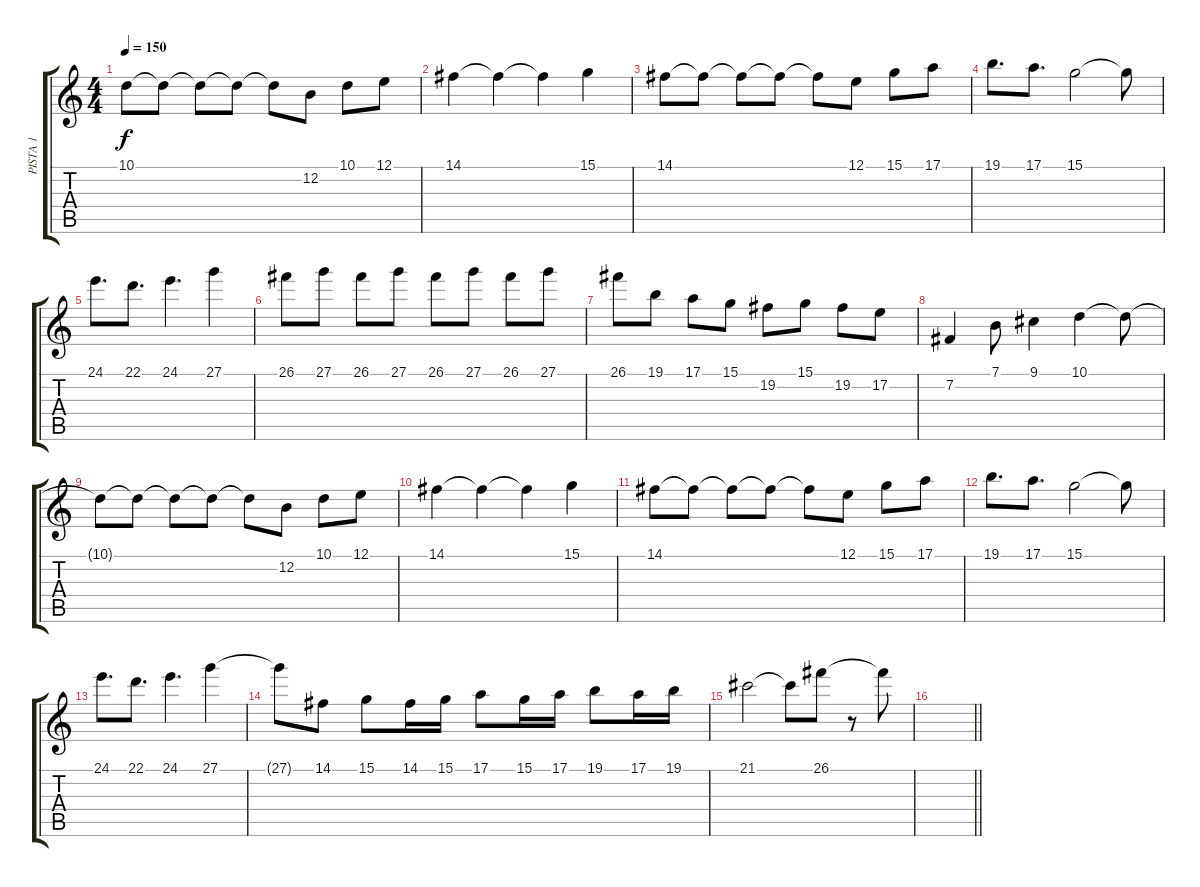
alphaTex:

\track ("PISTA 1" "PISTA 1") {instrument trombone}
\staff {score tabs}
\tuning (E4 B3 G3 D3 A2 E2) {hide}
\ts (4 4)
\tempo 150
\clef g2
\ks c
10.1{t}.8{dy f} 10.1{t}.8 10.1{t}.8 10.1{t}.8 10.1{t}.8 12.2.8 10.1.8 12.1.8 |
14.1.4 14.1{t}.4 14.1{t}.4 15.1.4 |
14.1.8 14.1{t}.8 14.1{t}.8 14.1{t}.8 14.1{t}.8 12.1.8 15.1.8 17.1.8 |
19.1.8{d} 17.1.8{d} 15.1.2 15.1{t}.8 |
24.1.8{d} 22.1.8{d} 24.1.4{d} 27.1.4 |
26.1.8 27.1.8 26.1.8 27.1.8 26.1.8 27.1.8 26.1.8 27.1.8 |
26.1.8 19.1.8 17.1.8 15.1.8 19.2.8 15.1.8 19.2.8 17.2.8 |
7.2.4 7.1.8 9.1.4 10.1.4 10.1{t}.8 |
10.1{t}.8 10.1{t}.8 10.1{t}.8 10.1{t}.8 10.1{t}.8 12.2.8 10.1.8 12.1.8 |
14.1.4 14.1{t}.4 14.1{t}.4 15.1.4 |
14.1.8 14.1{t}.8 14.1{t}.8 14.1{t}.8 14.1{t}.8 12.1.8 15.1.8 17.1.8 |
19.1.8{d} 17.1.8{d} 15.1.2 15.1{t}.8 |
24.1.8{d} 22.1.8{d} 24.1.4{d} 27.1.4 |
27.1{t}.8 14.1.8 15.1.8 14.1.16 15.1.16 17.1.8 15.1.16 17.1.16 19.1.8 17.1.16 19.1.16 |
21.1.2 21.1{t}.8 26.1.8 r.8 26.1{t}.8 |
\barLineRight lightlight
